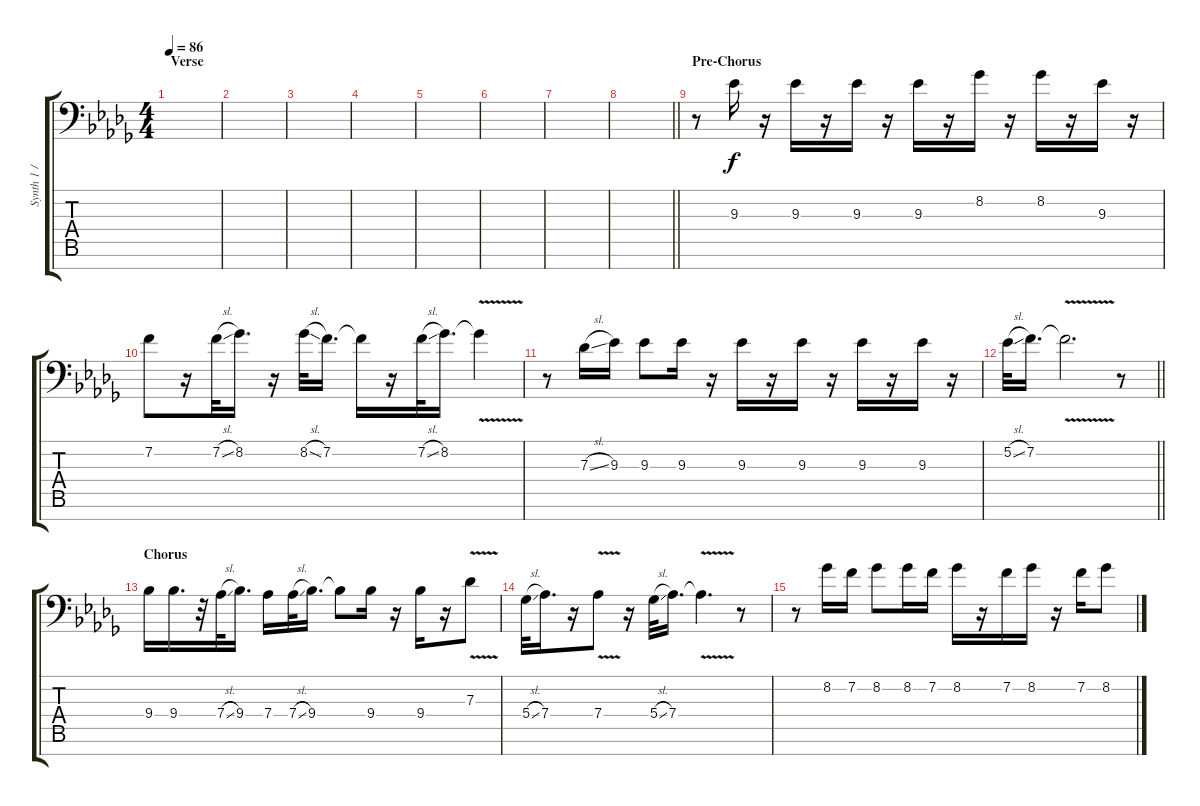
\track ("Synth 1 / Backup Vocals" "Synth 1 / ") {instrument lead3calliope}
\staff {score tabs}
\tuning (Eb4 Bb3 Gb3 Db3 Ab2 Eb2 Ab1) {hide}
\ts (4 4)
\section ("" "Verse")
\tempo 86
\clef f4
\ks bbminor
|
|
|
|
|
|
|
\barLineRight lightlight
|
\section ("" "Pre-Chorus")
r.8{volume 11} 9.3.16 r.16 9.3.16 r.16 9.3.16 r.16 9.3.16 r.16 8.2.16 r.16 8.2.16 r.16 9.3.16 r.16 |
7.2.8 r.16 7.2{sl}.32 8.2.16{d} r.16 8.2{sl}.32 7.2.16{d} 7.2{t}.16 r.16 7.2{sl}.32 8.2.16{d} 8.2{v t}.4 |
r.8 7.3{sl}.16 9.3.16 9.3.8 9.3.16 r.16 9.3.16 r.16 9.3.16 r.16 9.3.16 r.16 9.3.16 r.16 |
\barLineRight lightlight
5.2{sl}.32 7.2.16{d} 7.2{v t}.2{d volume 10} r.8 |
\section ("" "Chorus")
9.4.16{volume 13} 9.4.16{d} r.32 7.4{sl}.32 9.4.16{d} 7.4.16 7.4{sl}.32 9.4.16{d} 9.4{t}.8 9.4.16 r.16 9.4.16 r.16 7.3{v}.8 |
5.4{sl}.32 7.4.16{d} r.16 7.4{v}.8 r.16 5.4{sl}.32 7.4.16{d} 7.4{v t}.4{d} r.8 |
r.8 8.2.16 7.2.16 8.2.8 8.2.16 7.2.16 8.2.16 r.16 7.2.16 8.2.16 r.16 7.2.16 8.2.8
